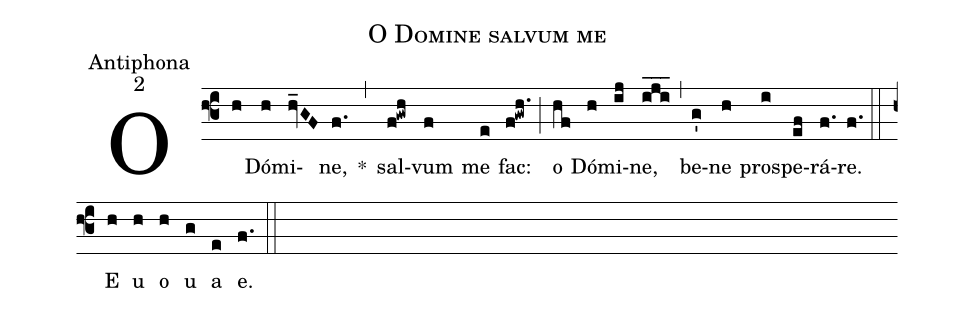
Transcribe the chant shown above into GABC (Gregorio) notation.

name:O Domine salvum me;
office-part:Antiphona;
mode:2;
%%
(f3) O(h) Dó(h)mi(hv_GF)ne,(f.) *(,) sal(f!gwh)vum(f) me(e) fac:(f!gwh.) (;) o(hf) Dó(h)mi(ij)ne,(iji___) (,) be(g')ne(h) pro(i)spe(ef)rá(f.)re.(f.) (::) E(h) u(h) o(h) u(g) a(e) e.(f.) (::)
